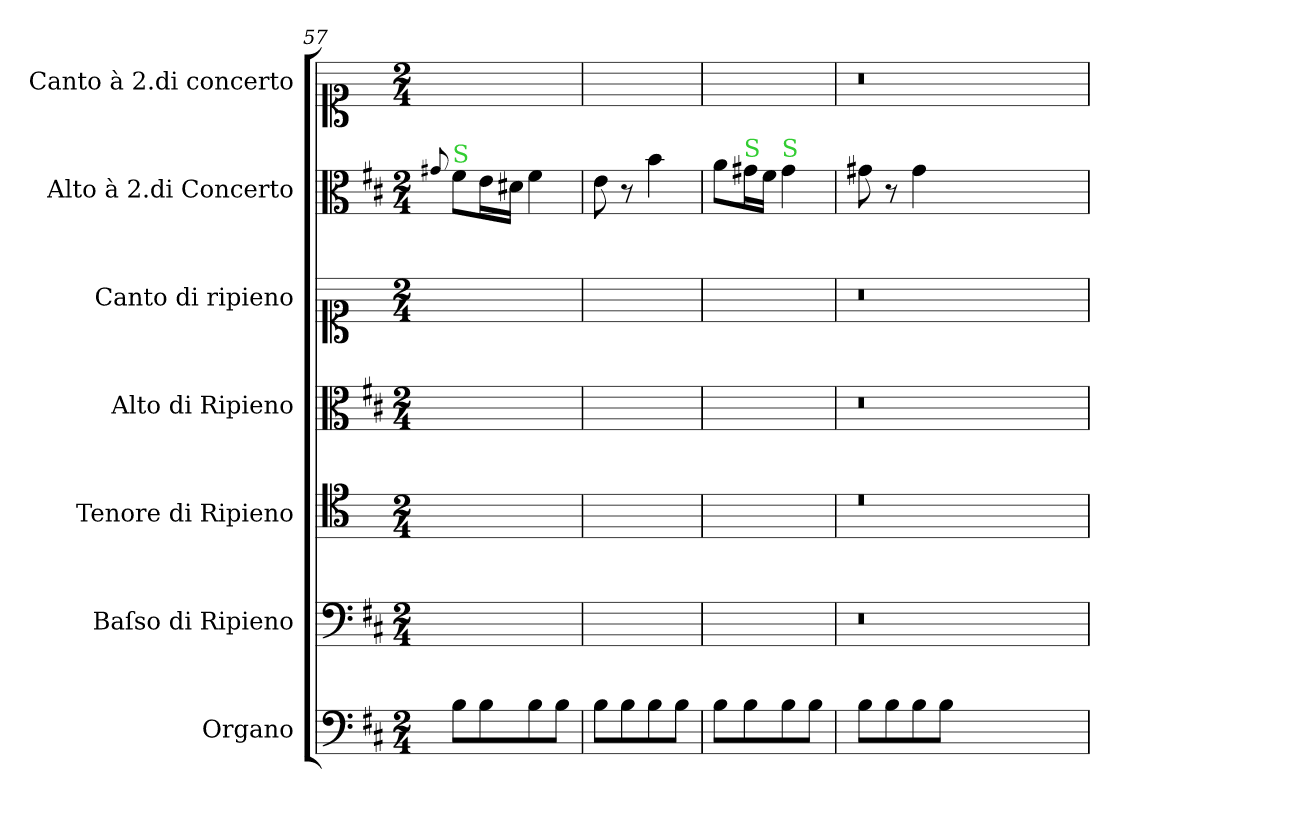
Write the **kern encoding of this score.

**kern	**kern	**kern	**kern	**kern	**kern	**kern
*part7	*part6	*part5	*part4	*part3	*part2	*part1
*staff7	*staff6	*staff5	*staff4	*staff3	*staff2	*staff1
*I"Organo	*I"Baſso di Ripieno	*I"Tenore di Ripieno	*I"Alto di Ripieno	*I"Canto di ripieno	*I"Alto à 2.di Concerto	*I"Canto à 2.di concerto
*I'org	*I'B rip	*I'T rip	*I'A rip	*	*I'A conc	*
*clefF4	*clefF4	*clefC4	*clefC3	*clefC1	*clefC3	*clefC1
*k[f#c#]	*k[f#c#]	*k[]	*k[f#c#]	*k[]	*k[f#c#]	*k[]
*M2/4	*M2/4	*M2/4	*M2/4	*M2/4	*M2/4	*M2/4
=57	=57	=57	=57	=57	=57	=57
.	.	.	.	.	8qqg#X	.
!	!	!	!	!	!LO:TX:a:color=limegreen:t=S	!
8B\L	2ryy	2ryy	2ryy	2ryy	8f#\L	2ryy
8B\	.	.	.	.	16e\L	.
.	.	.	.	.	16d#X\JJ	.
8B\	.	.	.	.	4f#\	.
8B\J	.	.	.	.	.	.
=58	=58	=58	=58	=58	=58	=58
8B\L	2ryy	2ryy	2ryy	2ryy	8e\	2ryy
8B\	.	.	.	.	8r	.
8B\	.	.	.	.	4b\	.
8B\J	.	.	.	.	.	.
=59	=59	=59	=59	=59	=59	=59
8B\L	2ryy	2ryy	2ryy	2ryy	8a\L	2ryy
!	!	!	!	!	!LO:TX:a:color=limegreen:t=S	!
8B\	.	.	.	.	16g#XL	.
.	.	.	.	.	16f#\JJ	.
!	!	!	!	!	!LO:TX:a:color=limegreen:t=S	!
8B\	.	.	.	.	4g#	.
8B\J	.	.	.	.	.	.
=60	=60	=60	=60	=60	=60	=60
8B\L	0r	0rc	0r	0r	8g#X\	0r
8B\	.	.	.	.	8r	.
8B\	.	.	.	.	4g#\	.
8B\J	.	.	.	.	.	.
1.ryy	.	.	.	.	1.ryy	.
=	=	=	=	=	=	=
*-	*-	*-	*-	*-	*-	*-
